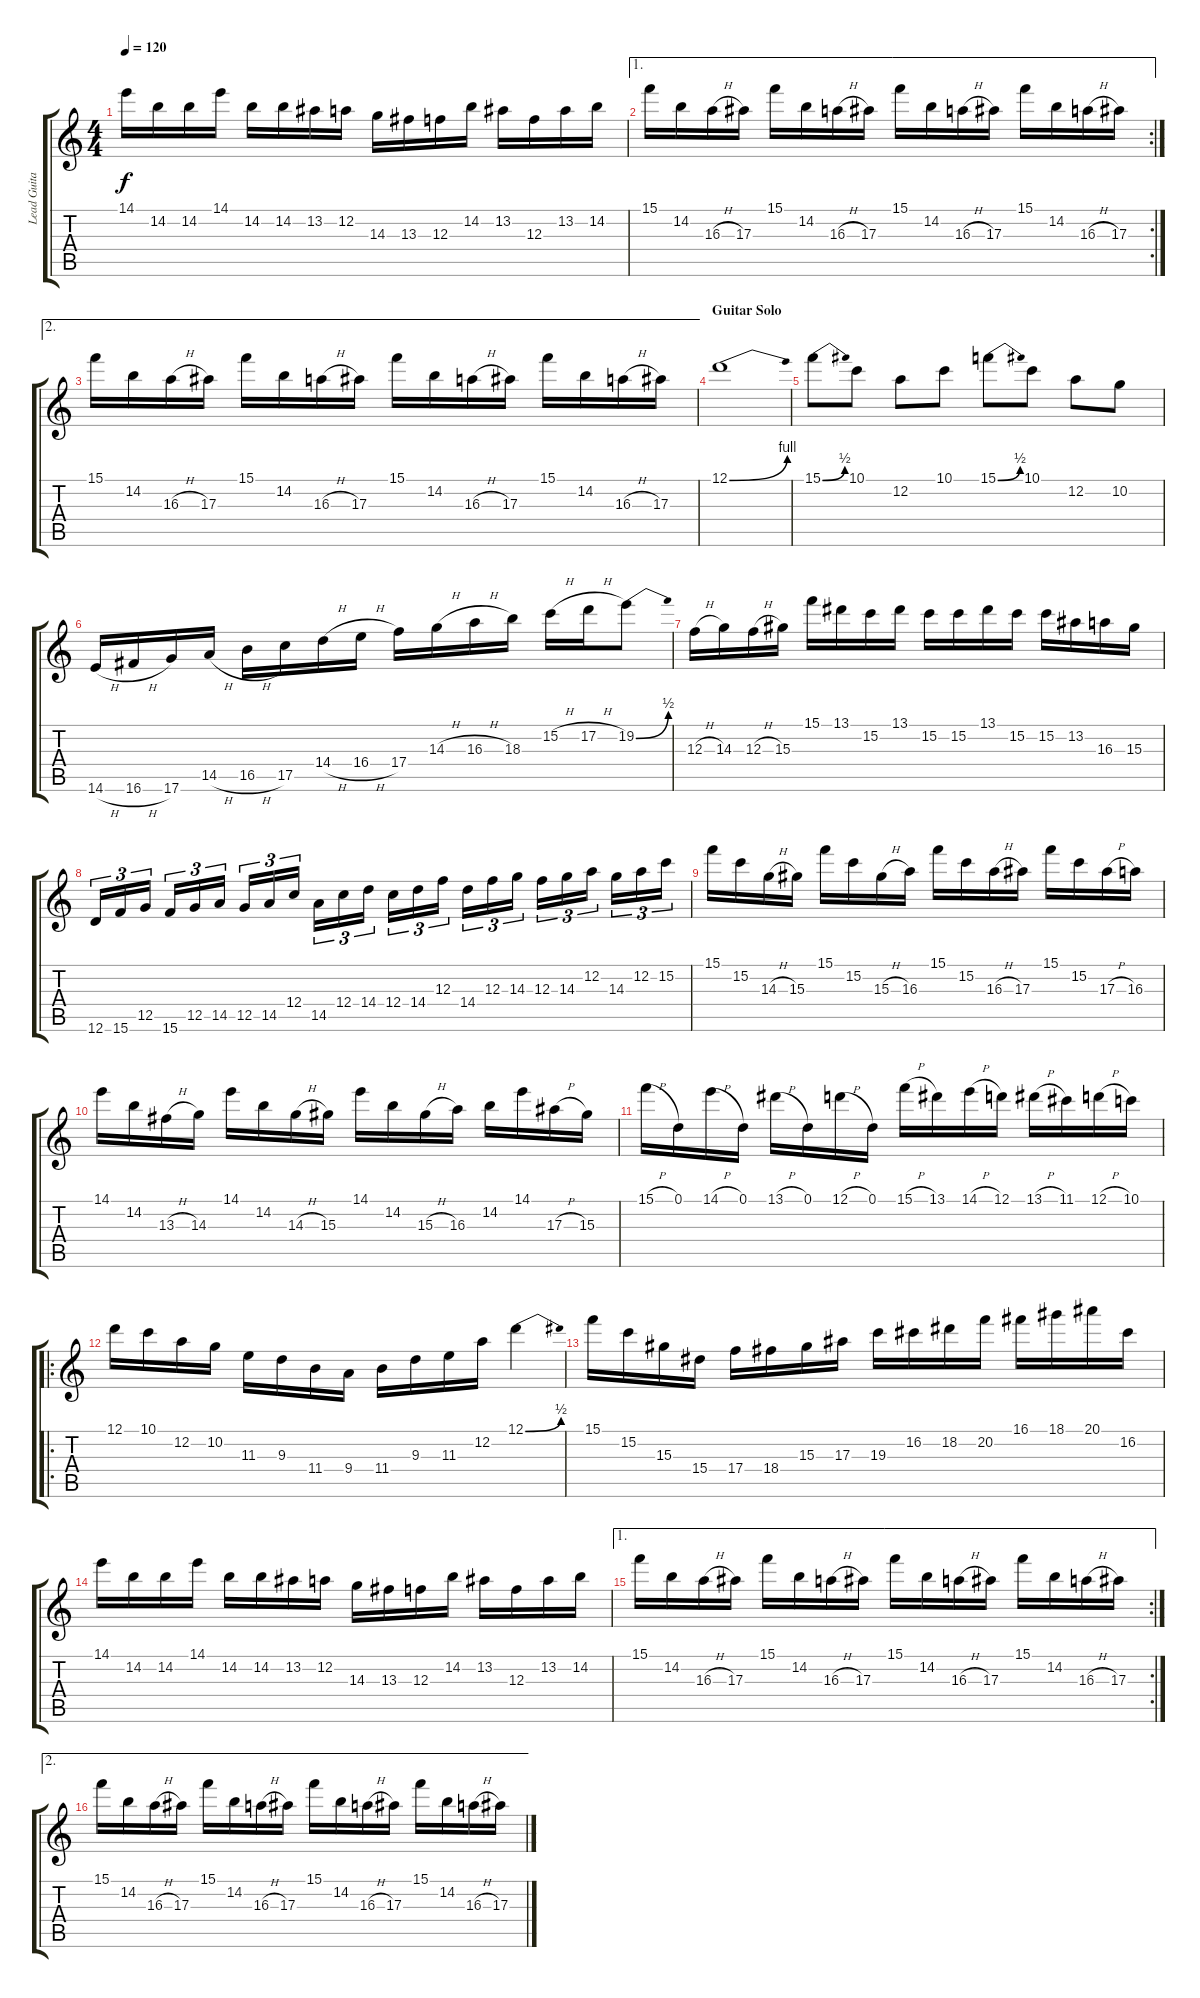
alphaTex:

\track ("Lead Guitar" "Lead Guita") {instrument distortionguitar}
\staff {score tabs}
\tuning (D4 A3 F3 C3 G2 D2) {hide}
\ts (4 4)
\tempo 120
\clef g2
\ks c
14.1.16{dy f} 14.2.16 14.2.16 14.1.16 14.2.16 14.2.16 13.2.16 12.2.16 14.3.16 13.3.16 12.3.16 14.2.16 13.2.16 12.3.16 13.2.16 14.2.16 |
\ae 1
\rc 2
15.1.16 14.2.16 16.3{h}.16 17.3.16 15.1.16 14.2.16 16.3{h}.16 17.3.16 15.1.16 14.2.16 16.3{h}.16 17.3.16 15.1.16 14.2.16 16.3{h}.16 17.3.16 |
\ae 2
15.1.16 14.2.16 16.3{h}.16 17.3.16 15.1.16 14.2.16 16.3{h}.16 17.3.16 15.1.16 14.2.16 16.3{h}.16 17.3.16 15.1.16 14.2.16 16.3{h}.16 17.3.16 |
\section ("" "Guitar Solo")
12.1{be (bend 0 0 60 4)}.1 |
15.1{be (bend 0 0 60 2)}.8 10.1.8 12.2.8 10.1.8 15.1{be (bend 0 0 60 2)}.8 10.1.8 12.2.8 10.2.8 |
14.6{h}.16 16.6{h}.16 17.6.16 14.5{h}.16 16.5{h}.16 17.5.16 14.4{h}.16 16.4{h}.16 17.4.16 14.3{h}.16 16.3{h}.16 18.3.16 15.2{h}.16 17.2{h}.16 19.2{be (bend 0 0 60 2)}.8 |
12.3{h}.16 14.3.16 12.3{h}.16 15.3.16 15.1.16 13.1.16 15.2.16 13.1.16 15.2.16 15.2.16 13.1.16 15.2.16 15.2.16 13.2.16 16.3.16 15.3.16 |
12.6.16{tu (3 2)} 15.6.16{tu (3 2)} 12.5.16{tu (3 2)} 15.6.16{tu (3 2)} 12.5.16{tu (3 2)} 14.5.16{tu (3 2)} 12.5.16{tu (3 2)} 14.5.16{tu (3 2)} 12.4.16{tu (3 2)} 14.5.16{tu (3 2)} 12.4.16{tu (3 2)} 14.4.16{tu (3 2)} 12.4.16{tu (3 2)} 14.4.16{tu (3 2)} 12.3.16{tu (3 2)} 14.4.16{tu (3 2)} 12.3.16{tu (3 2)} 14.3.16{tu (3 2)} 12.3.16{tu (3 2)} 14.3.16{tu (3 2)} 12.2.16{tu (3 2)} 14.3.16{tu (3 2)} 12.2.16{tu (3 2)} 15.2.16{tu (3 2)} |
15.1.16 15.2.16 14.3{h}.16 15.3.16 15.1.16 15.2.16 15.3{h}.16 16.3.16 15.1.16 15.2.16 16.3{h}.16 17.3.16 15.1.16 15.2.16 17.3{h}.16 16.3.16 |
14.1.16 14.2.16 13.3{h}.16 14.3.16 14.1.16 14.2.16 14.3{h}.16 15.3.16 14.1.16 14.2.16 15.3{h}.16 16.3.16 14.2.16 14.1.16 17.3{h}.16 15.3.16 |
15.1{h}.16 0.1.16 14.1{h}.16 0.1.16 13.1{h}.16 0.1.16 12.1{h}.16 0.1.16 15.1{h}.16 13.1.16 14.1{h}.16 12.1.16 13.1{h}.16 11.1.16 12.1{h}.16 10.1.16 |
\ro
12.1.16 10.1.16 12.2.16 10.2.16 11.3.16 9.3.16 11.4.16 9.4.16 11.4.16 9.3.16 11.3.16 12.2.16 12.1{be (bend 0 0 60 2)}.4 |
15.1.16 15.2.16 15.3.16 15.4.16 17.4.16 18.4.16 15.3.16 17.3.16 19.3.16 16.2.16 18.2.16 20.2.16 16.1.16 18.1.16 20.1.16 16.2.16 |
14.1.16 14.2.16 14.2.16 14.1.16 14.2.16 14.2.16 13.2.16 12.2.16 14.3.16 13.3.16 12.3.16 14.2.16 13.2.16 12.3.16 13.2.16 14.2.16 |
\ae 1
\rc 2
15.1.16 14.2.16 16.3{h}.16 17.3.16 15.1.16 14.2.16 16.3{h}.16 17.3.16 15.1.16 14.2.16 16.3{h}.16 17.3.16 15.1.16 14.2.16 16.3{h}.16 17.3.16 |
\ae 2
15.1.16 14.2.16 16.3{h}.16 17.3.16 15.1.16 14.2.16 16.3{h}.16 17.3.16 15.1.16 14.2.16 16.3{h}.16 17.3.16 15.1.16 14.2.16 16.3{h}.16 17.3.16
